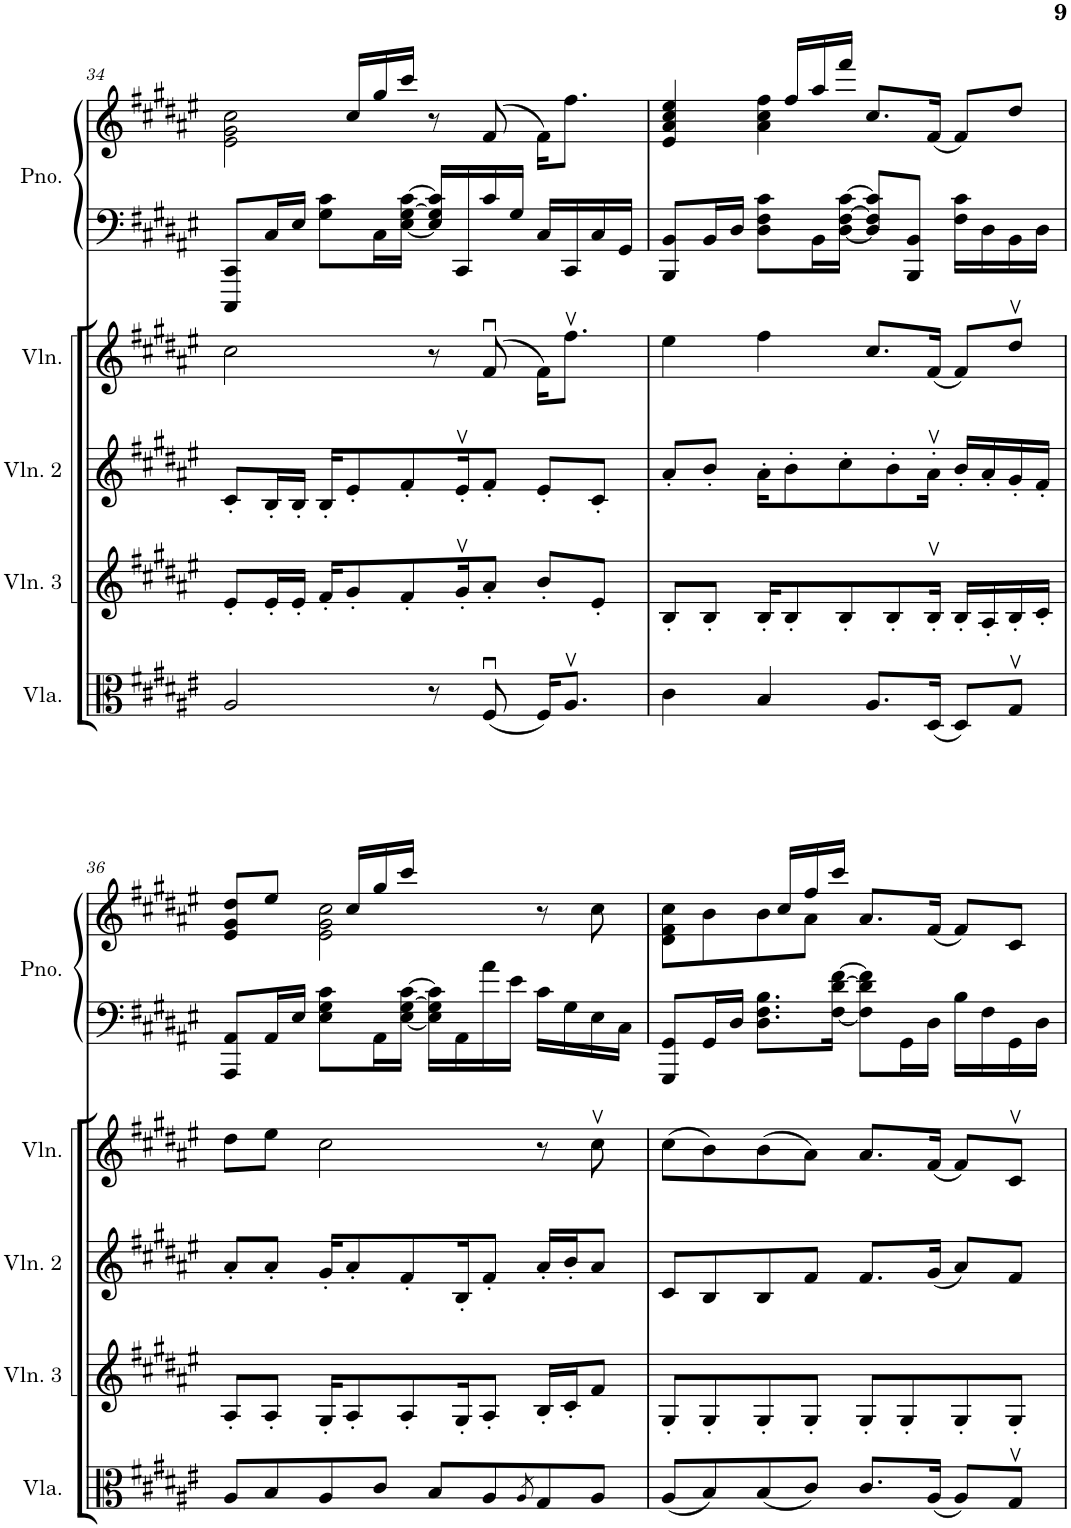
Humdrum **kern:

**kern	**kern	**kern	**kern	**kern	**kern
*part5	*part4	*part3	*part2	*part1	*part1
*staff6	*staff5	*staff4	*staff3	*staff2	*staff1
*I"Viola	*I"Violin 3	*I"Violin 2	*I"Violin	*I"Piano	*
*I'Vla.	*I'Vln. 3	*I'Vln. 2	*I'Vln.	*I'Pno.	*
!!LO:PB:g=z
*clefC3	*clefG2	*clefG2	*clefG2	*clefF4	*clefG2
*k[f#c#g#d#a#e#]	*k[f#c#g#d#a#e#]	*k[f#c#g#d#a#e#]	*k[f#c#g#d#a#e#]	*k[f#c#g#d#a#e#]	*k[f#c#g#d#a#e#]
*M4/4	*M4/4	*M4/4	*M4/4	*M4/4	*M4/4
=34	=34	=34	=34	=34	=34
*	*	*	*	*	*^
2A#/	8e#'/L	8c#'/L	2cc#\	8CCC#/ 8CC#/L	2e#\ 2g#\ 2cc#\	16ryy
*	*	*	*	*	*v	*v
.	16e#'/L	16B'/L	.	16C#/L	.
.	16e#'/JJ	16B'/JJ	.	16E#/JJ	.
.	16f#'/KL	16B'/KL	.	8G#\ 8c#\L	.
*	*	*	*	*	*^
.	8g#'/	8e#'/	.	.	.	16cc#/LL
.	.	.	.	16C#\L	.	16gg#/
.	8f#'/	8f#'/	.	[16E#\ [16G#\ [16c#\JJ	.	16ccc#/JJ
8r	.	.	8r	16E#/] 16G#/] 16c#/]LL	8r	2ryy
.	16g#v'/K	16e#v'/K	.	16CC#/	.	.
(8F#u/	8a#'/J	8f#'/J	(8f#u/	16c#/	(8f#/	.
.	.	.	.	16G#/JJ	.	.
16F#/KL)	8b'/L	8e#'/L	16f#\KL)	16C#/LL	16f#\KL)	.
8.A#v/J	.	.	8.ff#v\J	16CC#/	8.ff#\J	.
.	8e#'/J	8c#'/J	.	16C#/	.	.
.	.	.	.	16GG#/JJ	.	.
=35	=35	=35	=35	=35	=35	=35
4c#\	8B'/L	8a#'/L	4ee#\	8BBB/ 8BB/L	4e#/ 4a#/ 4cc#/ 4ee#/	16ryy
*	*	*	*	*	*v	*v
.	8B'/J	8b'/J	.	16BB/L	.
.	.	.	.	16D#/JJ	.
4B/	16B'/KL	16a#'\KL	4ff#\	8D#\ 8F#\ 8c#\L	4a#\ 4cc#\ 4ff#\
*	*	*	*	*	*^
.	8B'/	8b'\	.	.	.	16ff#/LL
.	.	.	.	16BB\L	.	16aa#/
.	8B'/	8cc#'\	.	[16D#\ [16F#\ [16c#\JJ	.	16fff#/JJ
8.A#/L	.	.	8.cc#/L	8D#/] 8F#/] 8c#/]L	8.cc#/L	2ryy
.	8B'/	8b'\	.	.	.	.
.	.	.	.	8BBB/ 8BB/J	.	.
(16D#/Jk	16Bv'/Jk	16a#v'\Jk	(16f#/Jk	.	(16f#/Jk	.
8D#/L)	16B'/LL	16b'/LL	8f#/L)	16F#\ 16c#\LL	8f#/L)	.
.	16A#'/	16a#'/	.	16D#\	.	.
8G#v/J	16B'/	16g#'/	8dd#v/J	16BB\	8dd#/J	.
.	16c#'/JJ	16f#'/JJ	.	16D#\JJ	.	.
!!LO:LB:g=z	!!
=36	=36	=36	=36	=36	=36	=36
8A#/L	8A#'/L	8a#'/L	8dd#\L	8AAA#/ 8AA#/L	8e#/ 8g#/ 8dd#/L	16ryy
*	*	*	*	*	*v	*v
8B/	8A#'/J	8a#'/J	8ee#\J	16AA#/L	8ee#/J
.	.	.	.	16E#/JJ	.
8A#/	16G#'/KL	16g#'/KL	2cc#\	8E#\ 8G#\ 8c#\L	2e#\ 2g#\ 2cc#\
*	*	*	*	*	*^
.	8A#'/	8a#'/	.	.	.	16cc#/LL
8c#/J	.	.	.	16AA#\L	.	16gg#/
.	8A#'/	8f#'/	.	[16E#\ [16G#\ [16c#\JJ	.	16ccc#/JJ
8B/L	.	.	.	16E#\] 16G#\] 16c#\]LL	.	2ryy
.	16G#'/K	16B'/K	.	16AA#\	.	.
8A#/	8A#'/J	8f#'/J	.	16a#\	.	.
.	.	.	.	16e#\JJ	.	.
8qA#/	.	.	.	.	.	.
8G#/	16B'/LL	16a#'/LL	8r	16c#\LL	8r	.
.	16c#'/J	16b'/J	.	16G#\	.	.
8A#/J	8f#/J	8a#/J	8cc#v\	16E#\	8cc#\	.
.	.	.	.	16C#\JJ	.	.
=37	=37	=37	=37	=37	=37	=37
(8A#/L	8G#'/L	8c#/L	(8cc#\L	8GGG#/ 8GG#/L	8d#\ 8f#\ 8cc#\L	16ryy
*	*	*	*	*	*v	*v
8B/)	8G#'/	8B/	8b\)	16GG#/L	8b\
.	.	.	.	16D#/JJ	.
(8B/	8G#'/	8B/	(8b\	8.D#\ 8.F#\ 8.B\L	8b\
*	*	*	*	*	*^
.	.	.	.	.	.	16cc#/LL
8c#/J)	8G#'/J	8f#/J	8a#\J)	.	8a#\J	16ff#/
.	.	.	.	[16F#\ [16d#\ [16f#\Jk	.	16ccc#/JJ
8.c#/L	8G#'/L	8.f#/L	8.a#/L	8F#\] 8d#\] 8f#\]L	8.a#/L	2ryy
.	8G#'/	.	.	16GG#\L	.	.
(16A#/Jk	.	(16g#/Jk	(16f#/Jk	16D#\JJ	(16f#/Jk	.
8A#/L)	8G#'/	8a#/L)	8f#/L)	16B\LL	8f#/L)	.
.	.	.	.	16F#\	.	.
8G#v/J	8G#'/J	8f#/J	8c#v/J	16GG#\	8c#/J	.
.	.	.	.	16D#\JJ	.	.
*	*	*	*	*	*v	*v
=	=	=	=	=	=
*-	*-	*-	*-	*-	*-
